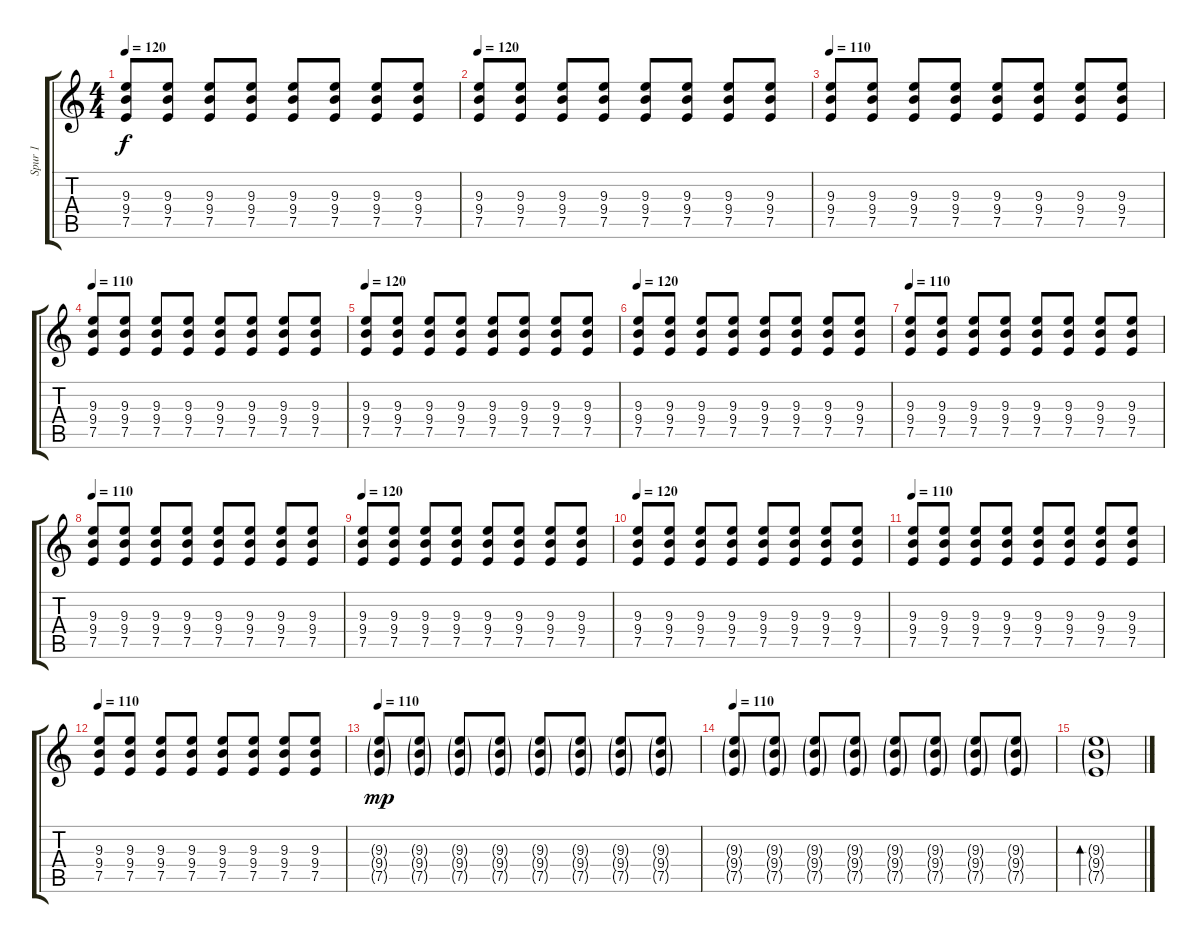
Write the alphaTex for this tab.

\track ("Spur 1" "Spur 1") {instrument electricguitarclean}
\staff {score tabs}
\tuning (E4 B3 G3 D3 A2 E2) {hide}
\ts (4 4)
\tempo 120
\clef g2
\ks c
(9.3 9.4 7.5).8{dy f} (9.3 9.4 7.5).8 (9.3 9.4 7.5).8 (9.3 9.4 7.5).8 (9.3 9.4 7.5).8 (9.3 9.4 7.5).8 (9.3 9.4 7.5).8 (9.3 9.4 7.5).8 |
\tempo 120
(9.3 9.4 7.5).8 (9.3 9.4 7.5).8 (9.3 9.4 7.5).8 (9.3 9.4 7.5).8 (9.3 9.4 7.5).8 (9.3 9.4 7.5).8 (9.3 9.4 7.5).8 (9.3 9.4 7.5).8 |
\tempo 110
(9.3 9.4 7.5).8 (9.3 9.4 7.5).8 (9.3 9.4 7.5).8 (9.3 9.4 7.5).8 (9.3 9.4 7.5).8 (9.3 9.4 7.5).8 (9.3 9.4 7.5).8 (9.3 9.4 7.5).8 |
\tempo 110
(9.3 9.4 7.5).8 (9.3 9.4 7.5).8 (9.3 9.4 7.5).8 (9.3 9.4 7.5).8 (9.3 9.4 7.5).8 (9.3 9.4 7.5).8 (9.3 9.4 7.5).8 (9.3 9.4 7.5).8 |
\tempo 120
(9.3 9.4 7.5).8 (9.3 9.4 7.5).8 (9.3 9.4 7.5).8 (9.3 9.4 7.5).8 (9.3 9.4 7.5).8 (9.3 9.4 7.5).8 (9.3 9.4 7.5).8 (9.3 9.4 7.5).8 |
\tempo 120
(9.3 9.4 7.5).8 (9.3 9.4 7.5).8 (9.3 9.4 7.5).8 (9.3 9.4 7.5).8 (9.3 9.4 7.5).8 (9.3 9.4 7.5).8 (9.3 9.4 7.5).8 (9.3 9.4 7.5).8 |
\tempo 110
(9.3 9.4 7.5).8 (9.3 9.4 7.5).8 (9.3 9.4 7.5).8 (9.3 9.4 7.5).8 (9.3 9.4 7.5).8 (9.3 9.4 7.5).8 (9.3 9.4 7.5).8 (9.3 9.4 7.5).8 |
\tempo 110
(9.3 9.4 7.5).8 (9.3 9.4 7.5).8 (9.3 9.4 7.5).8 (9.3 9.4 7.5).8 (9.3 9.4 7.5).8 (9.3 9.4 7.5).8 (9.3 9.4 7.5).8 (9.3 9.4 7.5).8 |
\tempo 120
(9.3 9.4 7.5).8 (9.3 9.4 7.5).8 (9.3 9.4 7.5).8 (9.3 9.4 7.5).8 (9.3 9.4 7.5).8 (9.3 9.4 7.5).8 (9.3 9.4 7.5).8 (9.3 9.4 7.5).8 |
\tempo 120
(9.3 9.4 7.5).8 (9.3 9.4 7.5).8 (9.3 9.4 7.5).8 (9.3 9.4 7.5).8 (9.3 9.4 7.5).8 (9.3 9.4 7.5).8 (9.3 9.4 7.5).8 (9.3 9.4 7.5).8 |
\tempo 110
(9.3 9.4 7.5).8 (9.3 9.4 7.5).8 (9.3 9.4 7.5).8 (9.3 9.4 7.5).8 (9.3 9.4 7.5).8 (9.3 9.4 7.5).8 (9.3 9.4 7.5).8 (9.3 9.4 7.5).8 |
\tempo 110
(9.3 9.4 7.5).8 (9.3 9.4 7.5).8 (9.3 9.4 7.5).8 (9.3 9.4 7.5).8 (9.3 9.4 7.5).8 (9.3 9.4 7.5).8 (9.3 9.4 7.5).8 (9.3 9.4 7.5).8 |
\tempo 110
(9.3{g} 9.4{g} 7.5{g}).8{dy mp} (9.3{g} 9.4{g} 7.5{g}).8 (9.3{g} 9.4{g} 7.5{g}).8 (9.3{g} 9.4{g} 7.5{g}).8 (9.3{g} 9.4{g} 7.5{g}).8 (9.3{g} 9.4{g} 7.5{g}).8 (9.3{g} 9.4{g} 7.5{g}).8 (9.3{g} 9.4{g} 7.5{g}).8 |
\tempo 110
(9.3{g} 9.4{g} 7.5{g}).8 (9.3{g} 9.4{g} 7.5{g}).8 (9.3{g} 9.4{g} 7.5{g}).8 (9.3{g} 9.4{g} 7.5{g}).8 (9.3{g} 9.4{g} 7.5{g}).8 (9.3{g} 9.4{g} 7.5{g}).8 (9.3{g} 9.4{g} 7.5{g}).8 (9.3{g} 9.4{g} 7.5{g}).8 |
(9.3{g} 9.4{g} 7.5{g}).1{bd 240}
